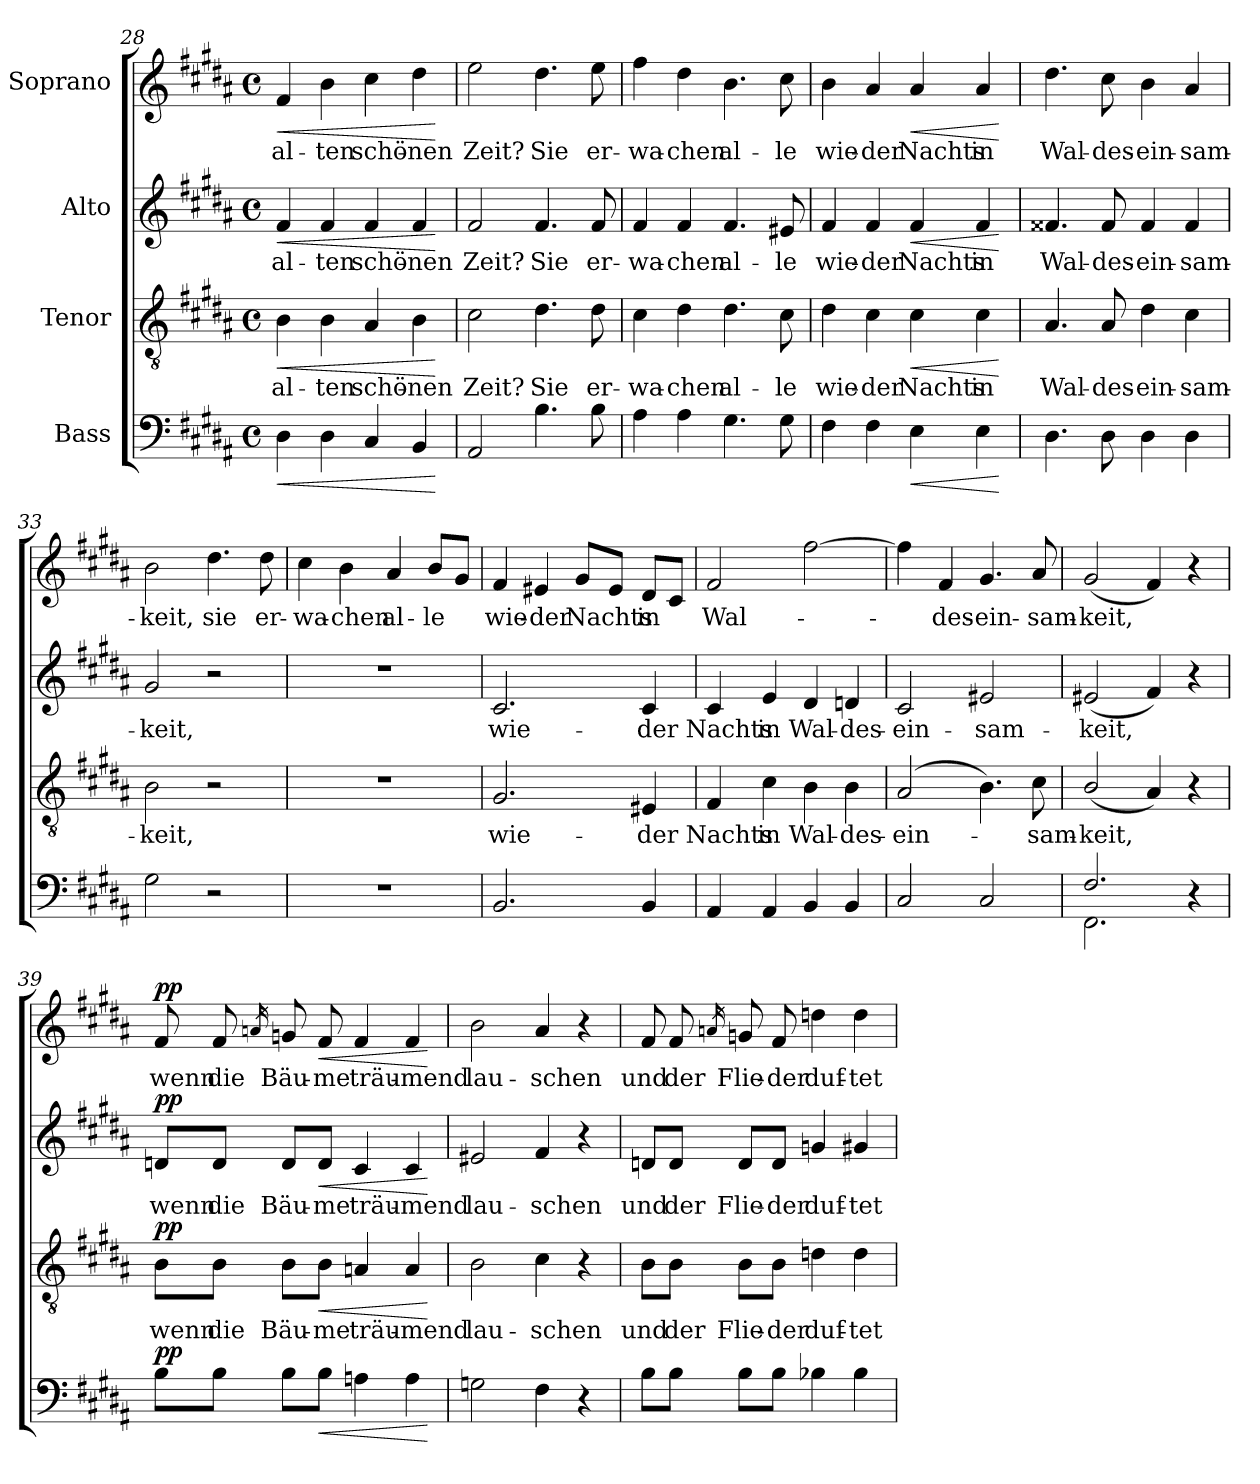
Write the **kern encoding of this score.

**kern	**dynam	**kern	**text	**dynam	**kern	**text	**dynam	**kern	**text	**dynam
*part4	*part4	*part3	*part3	*part3	*part2	*part2	*part2	*part1	*part1	*part1
*staff4	*staff4	*staff3	*staff3	*staff3	*staff2	*staff2	*staff2	*staff1	*staff1	*staff1
*I"Bass	*	*I"Tenor	*	*	*I"Alto	*	*	*I"Soprano	*	*
*clefF4	*	*clefGv2	*	*	*clefG2	*	*	*clefG2	*	*
*k[f#c#g#d#a#]	*	*k[f#c#g#d#a#]	*	*	*k[f#c#g#d#a#]	*	*	*k[f#c#g#d#a#]	*	*
*M4/4	*	*M4/4	*	*	*M4/4	*	*	*M4/4	*	*
*met(c)	*	*met(c)	*	*	*met(c)	*	*	*met(c)	*	*
=28	=28	=28	=28	=28	=28	=28	=28	=28	=28	=28
!	!LO:HP:b	!	!LO:LY:b	!LO:HP:b	!	!LO:LY:b	!LO:HP:b	!	!LO:LY:b	!LO:HP:b
4D#\	<	4B\	al-	<	4f#/	al-	<	4f#/	al-	<
!	!	!	!LO:LY:b	!	!	!LO:LY:b	!	!	!LO:LY:b	!
4D#\	.	4B\	-ten	.	4f#/	-ten	.	4b\	-ten	.
!	!	!	!LO:LY:b	!	!	!LO:LY:b	!	!	!LO:LY:b	!
4C#/	.	4A#/	schö-	.	4f#/	schö-	.	4cc#\	schö-	.
!	!	!	!LO:LY:b	!	!	!LO:LY:b	!	!	!LO:LY:b	!
4BB/	.	4B\	-nen	.	4f#/	-nen	.	4dd#\	-nen	.
.	[	.	.	[	.	.	[	.	.	[
!!LO:LB:g=z
=29	=29	=29	=29	=29	=29	=29	=29	=29	=29	=29
!	!	!	!LO:LY:b	!	!	!LO:LY:b	!	!	!LO:LY:b	!
2AA#/	.	2c#\	Zeit?	.	2f#/	Zeit?	.	2ee\	Zeit?	.
!	!	!	!LO:LY:b	!	!	!LO:LY:b	!	!	!LO:LY:b	!
4.B\	.	4.d#\	Sie	.	4.f#/	Sie	.	4.dd#\	Sie	.
!	!	!	!LO:LY:b	!	!	!LO:LY:b	!	!	!LO:LY:b	!
8B\	.	8d#\	er-	.	8f#/	er-	.	8ee\	er-	.
=30	=30	=30	=30	=30	=30	=30	=30	=30	=30	=30
!	!	!	!LO:LY:b	!	!	!LO:LY:b	!	!	!LO:LY:b	!
4A#\	.	4c#\	-wa-	.	4f#/	-wa-	.	4ff#\	-wa-	.
!	!	!	!LO:LY:b	!	!	!LO:LY:b	!	!	!LO:LY:b	!
4A#\	.	4d#\	-chen	.	4f#/	-chen	.	4dd#\	-chen	.
!	!	!	!LO:LY:b	!	!	!LO:LY:b	!	!	!LO:LY:b	!
4.G#\	.	4.d#\	al-	.	4.f#/	al-	.	4.b\	al-	.
!	!	!	!LO:LY:b	!	!	!LO:LY:b	!	!	!LO:LY:b	!
8G#\	.	8c#\	-le	.	8e#X/	-le	.	8cc#\	-le	.
=31	=31	=31	=31	=31	=31	=31	=31	=31	=31	=31
!	!	!	!LO:LY:b	!	!	!LO:LY:b	!	!	!LO:LY:b	!
4F#\	.	4d#\	wie-	.	4f#/	wie-	.	4b\	wie-	.
!	!	!	!LO:LY:b	!	!	!LO:LY:b	!	!	!LO:LY:b	!
4F#\	.	4c#\	-der	.	4f#/	-der	.	4a#/	-der	.
!	!LO:HP:b	!	!LO:LY:b	!LO:HP:b	!	!LO:LY:b	!LO:HP:b	!	!LO:LY:b	!LO:HP:b
4E\	<	4c#\	Nachts	<	4f#/	Nachts	<	4a#/	Nachts	<
!	!	!	!LO:LY:b	!	!	!LO:LY:b	!	!	!LO:LY:b	!
4E\	.	4c#\	in	.	4f#/	in	.	4a#/	in	.
.	[	.	.	[	.	.	[	.	.	[
=32	=32	=32	=32	=32	=32	=32	=32	=32	=32	=32
!	!	!	!LO:LY:b	!	!	!LO:LY:b	!	!	!LO:LY:b	!
4.D#\	.	4.A#/	Wal-	.	4.f##X/	Wal-	.	4.dd#\	Wal-	.
!	!	!	!LO:LY:b	!	!	!LO:LY:b	!	!	!LO:LY:b	!
8D#\	.	8A#/	-des-	.	8f##/	-des-	.	8cc#\	-des-	.
!	!	!	!LO:LY:b	!	!	!LO:LY:b	!	!	!LO:LY:b	!
4D#\	.	4d#\	-ein-	.	4f##/	-ein-	.	4b\	-ein-	.
!	!	!	!LO:LY:b	!	!	!LO:LY:b	!	!	!LO:LY:b	!
4D#\	.	4c#\	-sam-	.	4f##/	-sam-	.	4a#/	-sam-	.
!!LO:PB:g=z
=33	=33	=33	=33	=33	=33	=33	=33	=33	=33	=33
!	!	!	!LO:LY:b	!	!	!LO:LY:b	!	!	!LO:LY:b	!
2G#\	.	2B\	-keit,	.	2g#/	-keit,	.	2b\	-keit,	.
!	!	!	!	!	!	!	!	!	!LO:LY:b	!
2r	.	2r	.	.	2r	.	.	4.dd#\	sie	.
!	!	!	!	!	!	!	!	!	!LO:LY:b	!
.	.	.	.	.	.	.	.	8dd#\	er-	.
=34	=34	=34	=34	=34	=34	=34	=34	=34	=34	=34
!	!	!	!	!	!	!	!	!	!LO:LY:b	!
1r	.	1r	.	.	1r	.	.	4cc#\	-wa-	.
!	!	!	!	!	!	!	!	!	!LO:LY:b	!
.	.	.	.	.	.	.	.	4b\	-chen	.
!	!	!	!	!	!	!	!	!	!LO:LY:b	!
.	.	.	.	.	.	.	.	4a#/	al-	.
!	!	!	!	!	!	!	!	!	!LO:LY:b	!
.	.	.	.	.	.	.	.	8b/L	-le	.
.	.	.	.	.	.	.	.	8g#/J	.	.
=35	=35	=35	=35	=35	=35	=35	=35	=35	=35	=35
!	!	!	!LO:LY:b	!	!	!LO:LY:b	!	!	!LO:LY:b	!
2.BB/	.	2.G#/	wie-	.	2.c#/	wie-	.	4f#/	wie-	.
!	!	!	!	!	!	!	!	!	!LO:LY:b	!
.	.	.	.	.	.	.	.	4e#X/	-der	.
!	!	!	!	!	!	!	!	!	!LO:LY:b	!
.	.	.	.	.	.	.	.	8g#/L	Nachts	.
.	.	.	.	.	.	.	.	8e#/J	.	.
!	!	!	!LO:LY:b	!	!	!LO:LY:b	!	!	!LO:LY:b	!
4BB/	.	4E#X/	-der	.	4c#/	-der	.	8d#/L	in	.
.	.	.	.	.	.	.	.	8c#/J	.	.
=36	=36	=36	=36	=36	=36	=36	=36	=36	=36	=36
!	!	!	!LO:LY:b	!	!	!LO:LY:b	!	!	!LO:LY:b	!
4AA#/	.	4F#/	Nachts	.	4c#/	Nachts	.	2f#/	Wal-	.
!	!	!	!LO:LY:b	!	!	!LO:LY:b	!	!	!	!
4AA#/	.	4c#\	in	.	4e/	in	.	.	.	.
!	!	!	!LO:LY:b	!	!	!LO:LY:b	!	!	!	!
4BB/	.	4B\	Wal-	.	4d#/	Wal-	.	[2ff#\	.	.
!	!	!	!LO:LY:b	!	!	!LO:LY:b	!	!	!	!
4BB/	.	4B\	-des-	.	4dn/	-des-	.	.	.	.
!!LO:LB:g=z
=37	=37	=37	=37	=37	=37	=37	=37	=37	=37	=37
!	!	!	!LO:LY:b	!	!	!LO:LY:b	!	!	!	!
2C#/	.	(2A#/	-ein-	.	2c#/	-ein-	.	4ff#\]	.	.
!	!	!	!	!	!	!	!	!	!LO:LY:b	!
.	.	.	.	.	.	.	.	4f#/	-des-	.
!	!	!	!	!	!	!LO:LY:b	!	!	!LO:LY:b	!
2C#/	.	4.B\)	.	.	2e#X/	-sam-	.	4.g#/	-ein-	.
!	!	!	!LO:LY:b	!	!	!	!	!	!LO:LY:b	!
.	.	8c#\	-sam-	.	.	.	.	8a#/	-sam-	.
=38	=38	=38	=38	=38	=38	=38	=38	=38	=38	=38
*^	*	*	*	*	*	*	*	*	*	*
!	!	!	!	!LO:LY:b	!	!	!LO:LY:b	!	!	!LO:LY:b	!
2.F#/	2.FF#\	.	(2B/	-keit,	.	(2e#X/	-keit,	.	(2g#/	-keit,	.
.	.	.	4A#/)	.	.	4f#/)	.	.	4f#/)	.	.
4r	4ryy	.	4r	.	.	4r	.	.	4r	.	.
=39	=39	=39	=39	=39	=39	=39	=39	=39	=39	=39	=39
!	!	!LO:DY:a	!	!LO:LY:b	!LO:DY:a	!	!LO:LY:b	!LO:DY:a	!	!LO:LY:b	!LO:DY:a
*v	*v	*	*	*	*	*	*	*	*	*	*
8B\L	pp	8B\L	wenn	pp	8dn/L	wenn	pp	8f#/	wenn	pp
!	!	!	!LO:LY:b	!	!	!LO:LY:b	!	!	!LO:LY:b	!
8B\J	.	8B\J	die	.	8d/J	die	.	8f#/	die	.
.	.	.	.	.	.	.	.	16qan/	.	.
!	!	!	!LO:LY:b	!	!	!LO:LY:b	!	!	!LO:LY:b	!
8B\L	.	8B\L	Bäu-	.	8d/L	Bäu-	.	8gn/	Bäu-	.
!	!LO:HP:b	!	!LO:LY:b	!LO:HP:b	!	!LO:LY:b	!LO:HP:b	!	!LO:LY:b	!LO:HP:b
8B\J	<	8B\J	-me	<	8d/J	-me	<	8f#/	-me	<
!	!	!	!LO:LY:b	!	!	!LO:LY:b	!	!	!LO:LY:b	!
4An\	.	4An/	träu-	.	4c#/	träu-	.	4f#/	träu-	.
!	!	!	!LO:LY:b	!	!	!LO:LY:b	!	!	!LO:LY:b	!
4A\	.	4A/	-mend	.	4c#/	-mend	.	4f#/	-mend	.
.	[	.	.	[	.	.	[	.	.	[
=40	=40	=40	=40	=40	=40	=40	=40	=40	=40	=40
!	!	!	!LO:LY:b	!	!	!LO:LY:b	!	!	!LO:LY:b	!
2Gn\	.	2B\	lau-	.	2e#X/	lau-	.	2b\	lau-	.
!	!	!	!LO:LY:b	!	!	!LO:LY:b	!	!	!LO:LY:b	!
4F#\	.	4c#\	-schen	.	4f#/	-schen	.	4a#/	-schen	.
4r	.	4r	.	.	4r	.	.	4r	.	.
!!LO:LB:g=z
=41	=41	=41	=41	=41	=41	=41	=41	=41	=41	=41
!	!	!	!LO:LY:b	!	!	!LO:LY:b	!	!	!LO:LY:b	!
8B\L	.	8B\L	und	.	8dn/L	und	.	8f#/	und	.
!	!	!	!LO:LY:b	!	!	!LO:LY:b	!	!	!LO:LY:b	!
8B\J	.	8B\J	der	.	8d/J	der	.	8f#/	der	.
.	.	.	.	.	.	.	.	16qan/	.	.
!	!	!	!LO:LY:b	!	!	!LO:LY:b	!	!	!LO:LY:b	!
8B\L	.	8B\L	Flie-	.	8d/L	Flie-	.	8gnj/	Flie-	.
!	!	!	!LO:LY:b	!	!	!LO:LY:b	!	!	!LO:LY:b	!
8B\J	.	8B\J	-der	.	8d/J	-der	.	8f#/	-der	.
!	!	!	!LO:LY:b	!	!	!LO:LY:b	!	!	!LO:LY:b	!
4B-X\	.	4dn\	duf-	.	4gn/	duf-	.	4ddn\	duf-	.
!	!	!	!LO:LY:b	!	!	!LO:LY:b	!	!	!LO:LY:b	!
4B-\	.	4d\	-tet	.	4g#X/	-tet	.	4dd\	-tet	.
=	=	=	=	=	=	=	=	=	=	=
*-	*-	*-	*-	*-	*-	*-	*-	*-	*-	*-
